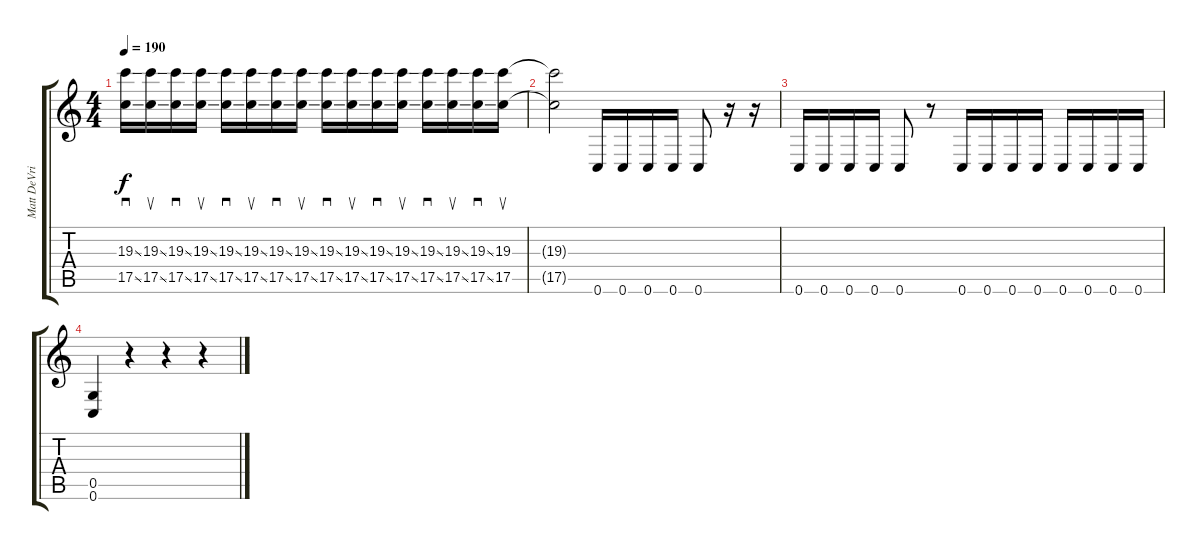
\track ("Matt DeVries" "Matt DeVri") {instrument distortionguitar}
\staff {score tabs}
\tuning (D4 A3 F3 C3 G2 C2) {hide}
\ts (4 4)
\tempo 190
\clef g2
\ks c
(19.3{ss} 17.5{ss}).16{sd dy f} (19.3{ss} 17.5{ss}).16{su} (19.3{ss} 17.5{ss}).16{sd} (19.3{ss} 17.5{ss}).16{su} (19.3{ss} 17.5{ss}).16{sd} (19.3{ss} 17.5{ss}).16{su} (19.3{ss} 17.5{ss}).16{sd} (19.3{ss} 17.5{ss}).16{su} (19.3{ss} 17.5{ss}).16{sd} (19.3{ss} 17.5{ss}).16{su} (19.3{ss} 17.5{ss}).16{sd} (19.3{ss} 17.5{ss}).16{su} (19.3{ss} 17.5{ss}).16{sd} (19.3{ss} 17.5{ss}).16{su} (19.3{ss} 17.5{ss}).16{sd} (19.3 17.5).16{su} |
(19.3{t} 17.5{t}).2 0.6.16 0.6.16 0.6.16 0.6.16 0.6.8 r.16 r.16 |
0.6.16 0.6.16 0.6.16 0.6.16 0.6.8 r.8 0.6.16 0.6.16 0.6.16 0.6.16 0.6.16 0.6.16 0.6.16 0.6.16 |
(0.5 0.6).4 r.4 r.4 r.4
